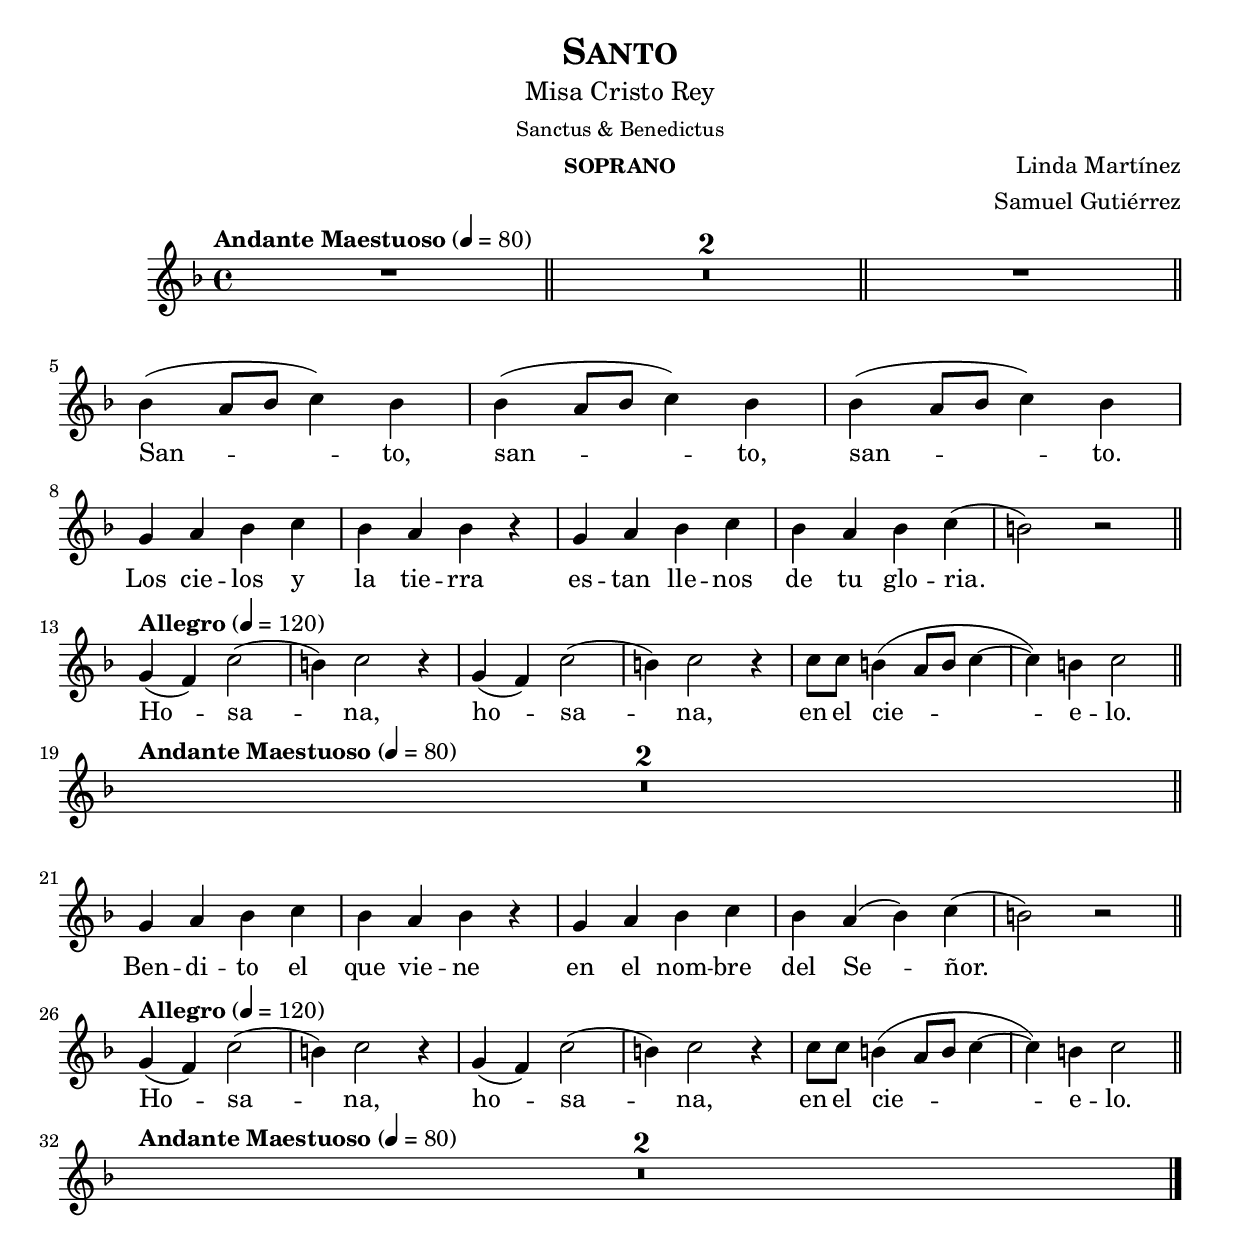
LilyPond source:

%  Santo - Renaissance way melody
%  Music and accompaniment by serachsam

\language "espanol"
\version "2.23.2"

% --- Global parameters
particle = 1
jump = \break

% --- Includes
\include "global.ily"
soprano_music = \relative do' {
  \compressEmptyMeasures
  \dynamicUp

  R1*4 | #(if (= particle 1) jump "") % 4
  sib'4( la8 sib do4) sib |
  sib4( la8 sib do4) sib |
  sib4( la8 sib do4) sib | #(if (= particle 1) jump "") % 7
  sol4 la sib do |
  sib la sib r |
  sol4 la sib do |
  sib la sib do( |
  si2) r | #(if (= particle 1) jump "") % 12
  sol4( fa) do'2( |
  si4) do2 r4 |
  sol4( fa) do'2( |
  si4) do2 r4 |
  do8 do si4( la8 si do4~ |
  do) si4 do2 | #(if (= particle 1) jump "") % 18
  R1*2 | #(if (= particle 1) jump "") % 23
  sol4 la sib do |
  sib la sib r |
  sol4 la sib do |
  sib la( sib) do( |
  si2) r | #(if (= particle 1) jump "") % 28
  sol4( fa) do'2( |
  si4) do2 r4 |
  sol4( fa) do'2( |
  si4) do2 r4 |
  do8 do si4( la8 si do4~ |
  do) si4 do2 | #(if (= particle 1) jump "") % 34
  R1*2 |
}

soprano_lyrics = \lyricmode {
    San -- to, san -- to, san -- to.
    Los cie -- los y la tie -- rra es -- tan lle -- nos de tu glo -- ria.
    Ho -- sa -- na, ho -- sa -- na, en el cie -- e -- lo.

    Ben -- di -- to el que vie -- ne en el nom -- bre del Se -- ñor.
    Ho -- sa -- na, ho -- sa -- na, en el cie -- e -- lo.
}


% --- Global size
% #(set-global-staff-size 20)

% --- Header
\header {
  title = \markup{\smallCaps \title}
  subtitle = \markup{\medium \subtitle}
  subsubtitle = \markup{\medium \subsubtitle}
  instrument = \markup{\caps "soprano"}
  composer = \markup{\right-column {\autor \arranger}}
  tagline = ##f
  breakbefore = ##t
}

% --- Music

% --- Harmonie

% --- Sheet
\score {
  <<
    \new Staff { <<
      \set Staff.midiInstrument = #"oboe"
      \new Voice = "soprano" { << \global \soprano_music >> }
      \new Lyrics \lyricsto "soprano" { \soprano_lyrics }
    >> }
  >>
  \midi { }
  \layout { }
}

% --- Paper
\paper{
  #(set-default-paper-size "letter")
}
